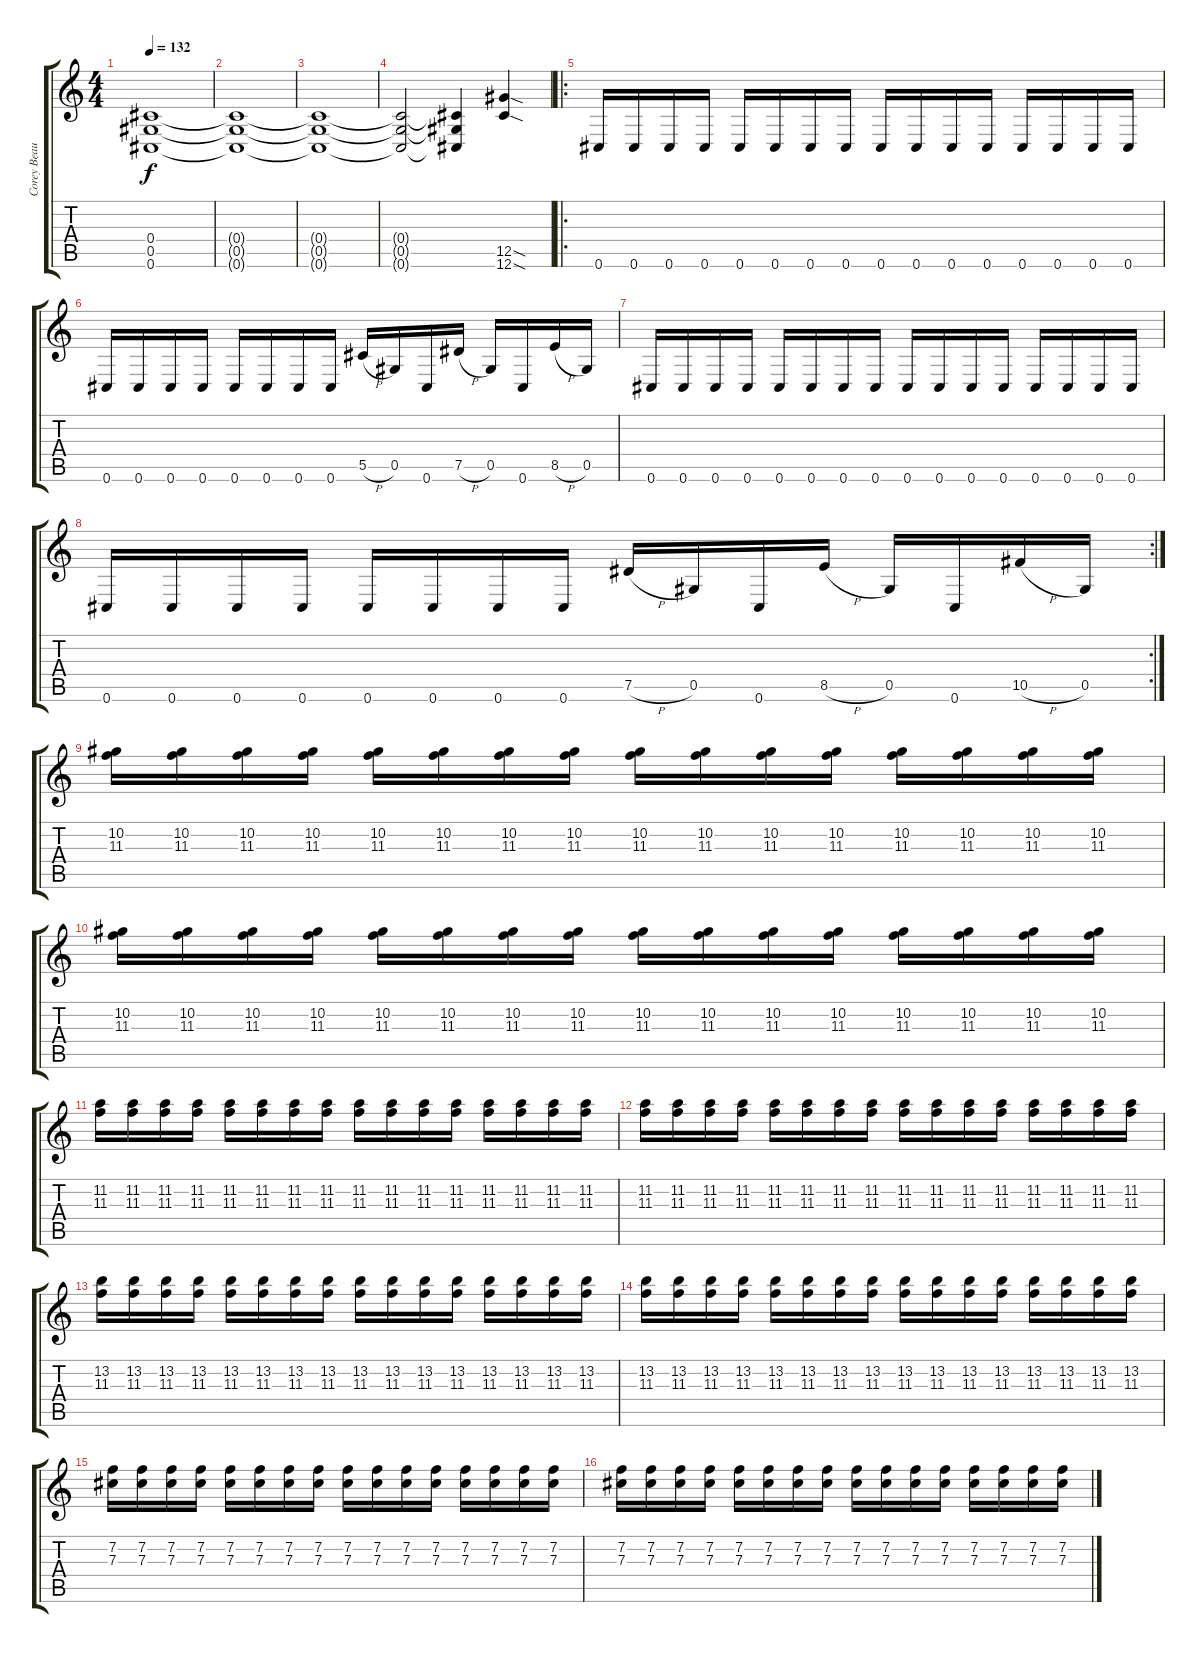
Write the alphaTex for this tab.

\track ("Corey Beaulieu" "Corey Beau") {instrument overdrivenguitar}
\staff {score tabs}
\tuning (Eb4 Bb3 Gb3 Db3 Ab2 Db2) {hide}
\ts (4 4)
\tempo 132
\clef g2
\ks c
(0.4 0.5 0.6).1{dy f} |
(0.4{t} 0.5{t} 0.6{t}).1 |
(0.4{t} 0.5{t} 0.6{t}).1 |
(0.4{t} 0.5{t} 0.6{t}).2 (0.4{t} 0.5{t} 0.6{t}).4 (12.5{sod} 12.6{sod}).4 |
\ro
0.6.16 0.6.16 0.6.16 0.6.16 0.6.16 0.6.16 0.6.16 0.6.16 0.6.16 0.6.16 0.6.16 0.6.16 0.6.16 0.6.16 0.6.16 0.6.16 |
0.6.16 0.6.16 0.6.16 0.6.16 0.6.16 0.6.16 0.6.16 0.6.16 5.5{h}.16 0.5.16 0.6.16 7.5{h}.16 0.5.16 0.6.16 8.5{h}.16 0.5.16 |
0.6.16 0.6.16 0.6.16 0.6.16 0.6.16 0.6.16 0.6.16 0.6.16 0.6.16 0.6.16 0.6.16 0.6.16 0.6.16 0.6.16 0.6.16 0.6.16 |
\rc 2
0.6.16 0.6.16 0.6.16 0.6.16 0.6.16 0.6.16 0.6.16 0.6.16 7.5{h}.16 0.5.16 0.6.16 8.5{h}.16 0.5.16 0.6.16 10.5{h}.16 0.5.16 |
(10.2 11.3).16 (10.2 11.3).16 (10.2 11.3).16 (10.2 11.3).16 (10.2 11.3).16 (10.2 11.3).16 (10.2 11.3).16 (10.2 11.3).16 (10.2 11.3).16 (10.2 11.3).16 (10.2 11.3).16 (10.2 11.3).16 (10.2 11.3).16 (10.2 11.3).16 (10.2 11.3).16 (10.2 11.3).16 |
(10.2 11.3).16 (10.2 11.3).16 (10.2 11.3).16 (10.2 11.3).16 (10.2 11.3).16 (10.2 11.3).16 (10.2 11.3).16 (10.2 11.3).16 (10.2 11.3).16 (10.2 11.3).16 (10.2 11.3).16 (10.2 11.3).16 (10.2 11.3).16 (10.2 11.3).16 (10.2 11.3).16 (10.2 11.3).16 |
(11.2 11.3).16 (11.2 11.3).16 (11.2 11.3).16 (11.2 11.3).16 (11.2 11.3).16 (11.2 11.3).16 (11.2 11.3).16 (11.2 11.3).16 (11.2 11.3).16 (11.2 11.3).16 (11.2 11.3).16 (11.2 11.3).16 (11.2 11.3).16 (11.2 11.3).16 (11.2 11.3).16 (11.2 11.3).16 |
(11.2 11.3).16 (11.2 11.3).16 (11.2 11.3).16 (11.2 11.3).16 (11.2 11.3).16 (11.2 11.3).16 (11.2 11.3).16 (11.2 11.3).16 (11.2 11.3).16 (11.2 11.3).16 (11.2 11.3).16 (11.2 11.3).16 (11.2 11.3).16 (11.2 11.3).16 (11.2 11.3).16 (11.2 11.3).16 |
(13.2 11.3).16 (13.2 11.3).16 (13.2 11.3).16 (13.2 11.3).16 (13.2 11.3).16 (13.2 11.3).16 (13.2 11.3).16 (13.2 11.3).16 (13.2 11.3).16 (13.2 11.3).16 (13.2 11.3).16 (13.2 11.3).16 (13.2 11.3).16 (13.2 11.3).16 (13.2 11.3).16 (13.2 11.3).16 |
(13.2 11.3).16 (13.2 11.3).16 (13.2 11.3).16 (13.2 11.3).16 (13.2 11.3).16 (13.2 11.3).16 (13.2 11.3).16 (13.2 11.3).16 (13.2 11.3).16 (13.2 11.3).16 (13.2 11.3).16 (13.2 11.3).16 (13.2 11.3).16 (13.2 11.3).16 (13.2 11.3).16 (13.2 11.3).16 |
(7.2 7.3).16 (7.2 7.3).16 (7.2 7.3).16 (7.2 7.3).16 (7.2 7.3).16 (7.2 7.3).16 (7.2 7.3).16 (7.2 7.3).16 (7.2 7.3).16 (7.2 7.3).16 (7.2 7.3).16 (7.2 7.3).16 (7.2 7.3).16 (7.2 7.3).16 (7.2 7.3).16 (7.2 7.3).16 |
(7.2 7.3).16 (7.2 7.3).16 (7.2 7.3).16 (7.2 7.3).16 (7.2 7.3).16 (7.2 7.3).16 (7.2 7.3).16 (7.2 7.3).16 (7.2 7.3).16 (7.2 7.3).16 (7.2 7.3).16 (7.2 7.3).16 (7.2 7.3).16 (7.2 7.3).16 (7.2 7.3).16 (7.2 7.3).16
